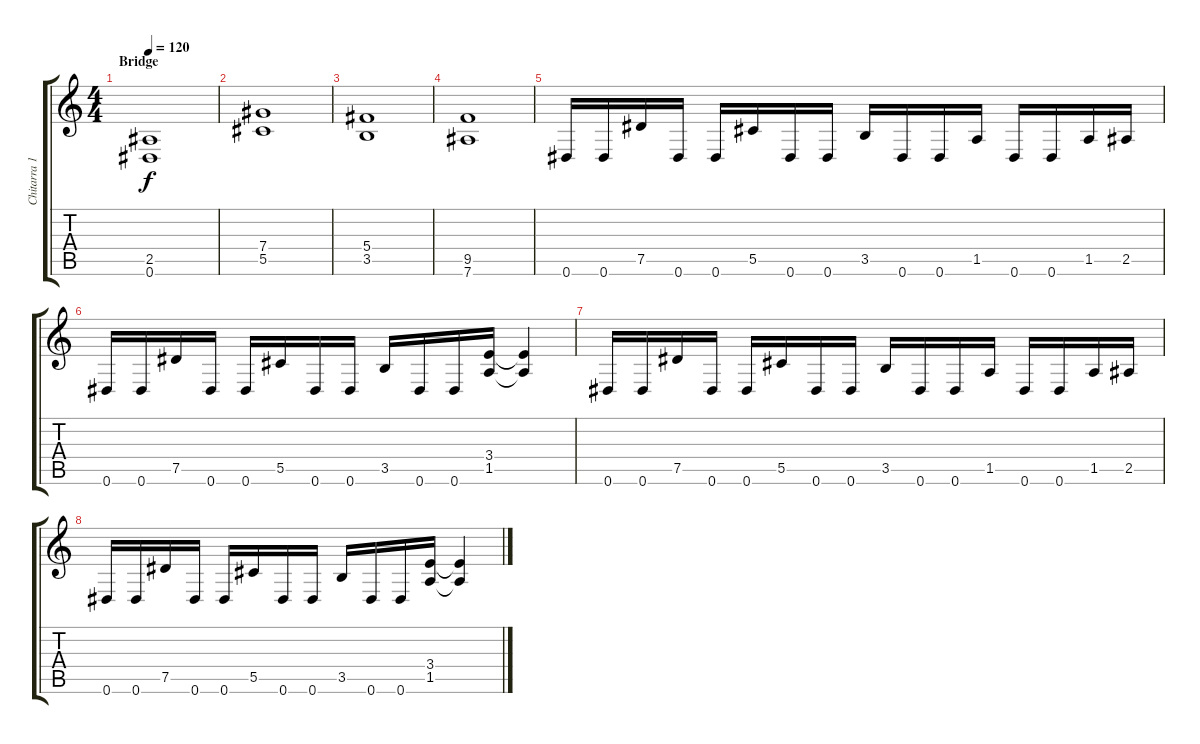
\track ("Chitarra 1" "Chitarra 1") {instrument overdrivenguitar}
\staff {score tabs}
\tuning (Eb4 Bb3 Gb3 Db3 Ab2 Eb2) {hide}
\ts (4 4)
\section ("" "Bridge")
\tempo 120
\clef g2
\ks c
(2.5 0.6).1{dy f} |
(7.4 5.5).1 |
(5.4 3.5).1 |
(9.5 7.6).1 |
0.6.16 0.6.16 7.5.16 0.6.16 0.6.16 5.5.16 0.6.16 0.6.16 3.5.16 0.6.16 0.6.16 1.5.16 0.6.16 0.6.16 1.5.16 2.5.16 |
0.6.16 0.6.16 7.5.16 0.6.16 0.6.16 5.5.16 0.6.16 0.6.16 3.5.16 0.6.16 0.6.16 (3.4 1.5).16 (3.4{t} 1.5{t}).4 |
0.6.16 0.6.16 7.5.16 0.6.16 0.6.16 5.5.16 0.6.16 0.6.16 3.5.16 0.6.16 0.6.16 1.5.16 0.6.16 0.6.16 1.5.16 2.5.16 |
0.6.16 0.6.16 7.5.16 0.6.16 0.6.16 5.5.16 0.6.16 0.6.16 3.5.16 0.6.16 0.6.16 (3.4 1.5).16 (3.4{t} 1.5{t}).4
